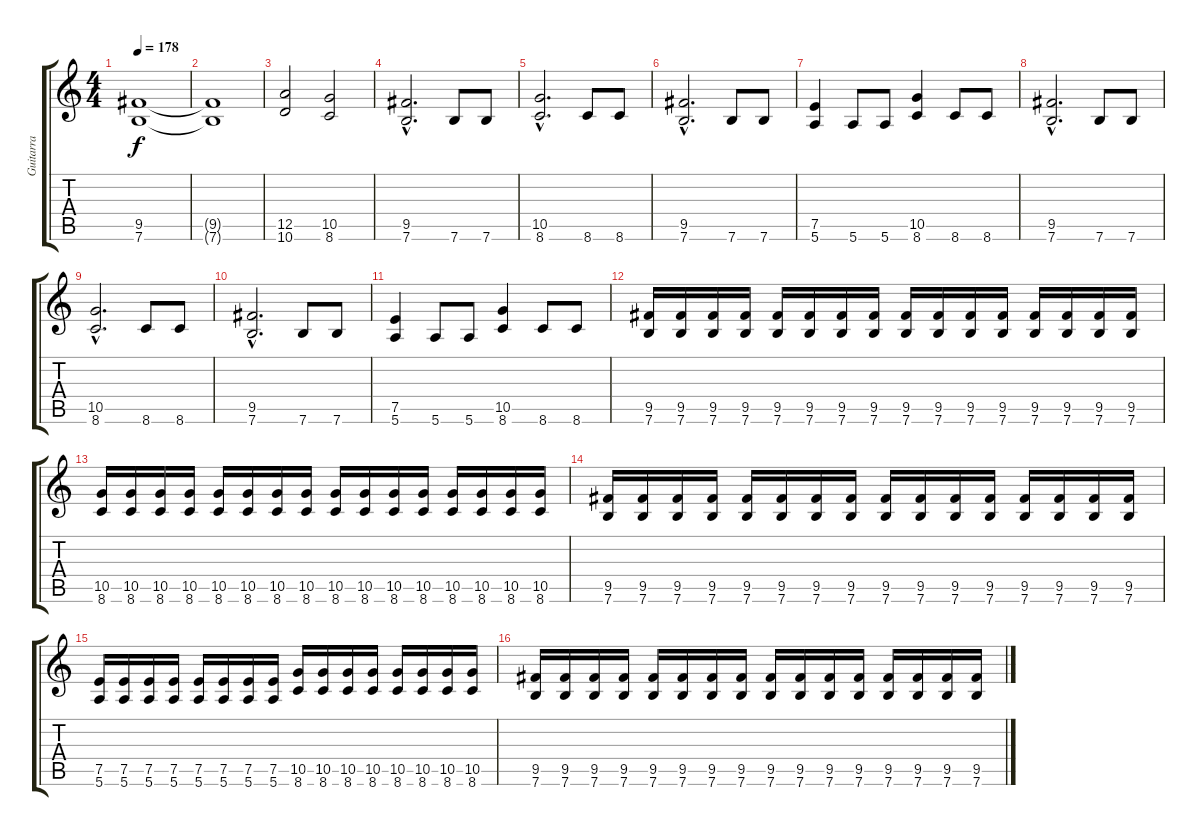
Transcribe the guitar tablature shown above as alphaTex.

\track ("Guitarra" "Guitarra") {instrument distortionguitar}
\staff {score tabs}
\tuning (E4 B3 G3 D3 A2 E2) {hide}
\ts (4 4)
\tempo 178
\clef g2
\ks c
(9.5 7.6).1{dy f} |
(9.5{t} 7.6{t}).1 |
(12.5 10.6).2 (10.5 8.6).2 |
(9.5{hac} 7.6{hac}).2{d} 7.6.8 7.6.8 |
(10.5{hac} 8.6{hac}).2{d} 8.6.8 8.6.8 |
(9.5{hac} 7.6{hac}).2{d} 7.6.8 7.6.8 |
(7.5 5.6).4 5.6.8 5.6.8 (10.5 8.6).4 8.6.8 8.6.8 |
(9.5{hac} 7.6{hac}).2{d} 7.6.8 7.6.8 |
(10.5{hac} 8.6{hac}).2{d} 8.6.8 8.6.8 |
(9.5{hac} 7.6{hac}).2{d} 7.6.8 7.6.8 |
(7.5 5.6).4 5.6.8 5.6.8 (10.5 8.6).4 8.6.8 8.6.8 |
(9.5 7.6).16 (9.5 7.6).16 (9.5 7.6).16 (9.5 7.6).16 (9.5 7.6).16 (9.5 7.6).16 (9.5 7.6).16 (9.5 7.6).16 (9.5 7.6).16 (9.5 7.6).16 (9.5 7.6).16 (9.5 7.6).16 (9.5 7.6).16 (9.5 7.6).16 (9.5 7.6).16 (9.5 7.6).16 |
(10.5 8.6).16 (10.5 8.6).16 (10.5 8.6).16 (10.5 8.6).16 (10.5 8.6).16 (10.5 8.6).16 (10.5 8.6).16 (10.5 8.6).16 (10.5 8.6).16 (10.5 8.6).16 (10.5 8.6).16 (10.5 8.6).16 (10.5 8.6).16 (10.5 8.6).16 (10.5 8.6).16 (10.5 8.6).16 |
(9.5 7.6).16 (9.5 7.6).16 (9.5 7.6).16 (9.5 7.6).16 (9.5 7.6).16 (9.5 7.6).16 (9.5 7.6).16 (9.5 7.6).16 (9.5 7.6).16 (9.5 7.6).16 (9.5 7.6).16 (9.5 7.6).16 (9.5 7.6).16 (9.5 7.6).16 (9.5 7.6).16 (9.5 7.6).16 |
(7.5 5.6).16 (7.5 5.6).16 (7.5 5.6).16 (7.5 5.6).16 (7.5 5.6).16 (7.5 5.6).16 (7.5 5.6).16 (7.5 5.6).16 (10.5 8.6).16 (10.5 8.6).16 (10.5 8.6).16 (10.5 8.6).16 (10.5 8.6).16 (10.5 8.6).16 (10.5 8.6).16 (10.5 8.6).16 |
(9.5 7.6).16 (9.5 7.6).16 (9.5 7.6).16 (9.5 7.6).16 (9.5 7.6).16 (9.5 7.6).16 (9.5 7.6).16 (9.5 7.6).16 (9.5 7.6).16 (9.5 7.6).16 (9.5 7.6).16 (9.5 7.6).16 (9.5 7.6).16 (9.5 7.6).16 (9.5 7.6).16 (9.5 7.6).16
